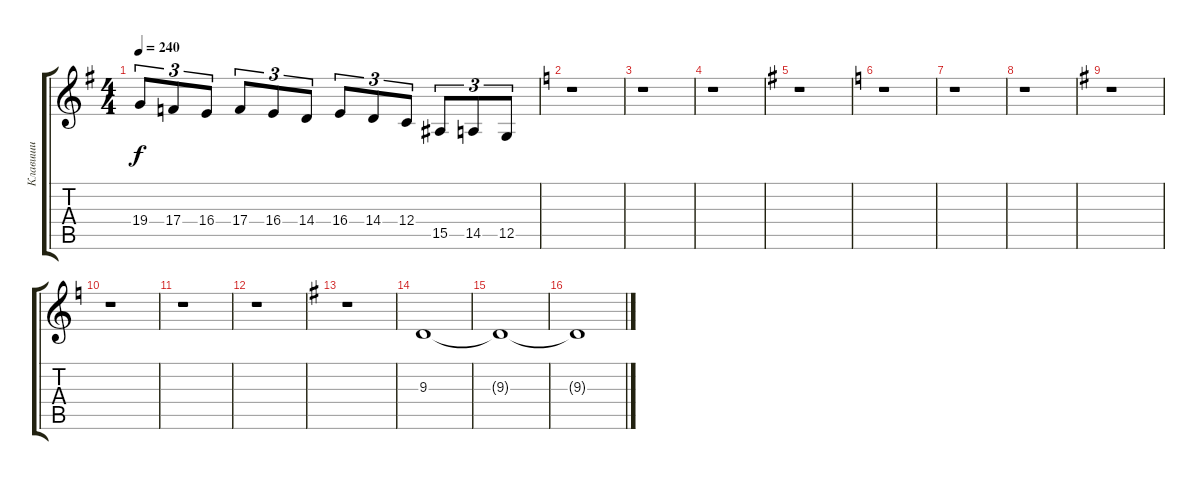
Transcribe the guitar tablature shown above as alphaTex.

\track ("Клавиши" "Клавиши") {instrument pad1newage}
\staff {score tabs}
\tuning (D4 A3 F3 C3 G2 D2) {hide}
\ts (4 4)
\tempo 240
\clef g2
\ks eminor
19.4.8{tu (3 2) dy f} 17.4.8{tu (3 2)} 16.4.8{tu (3 2)} 17.4.8{tu (3 2)} 16.4.8{tu (3 2)} 14.4.8{tu (3 2)} 16.4.8{tu (3 2)} 14.4.8{tu (3 2)} 12.4.8{tu (3 2)} 15.5.8{tu (3 2)} 14.5.8{tu (3 2)} 12.5.8{tu (3 2)} |
\ks c
r.1 |
r.1 |
r.1 |
\ks eminor
r.1 |
\ks c
r.1 |
r.1 |
r.1 |
\ks eminor
r.1 |
\ks c
r.1 |
r.1 |
r.1 |
\ks eminor
r.1 |
9.3.1 |
9.3{t}.1 |
9.3{t}.1
